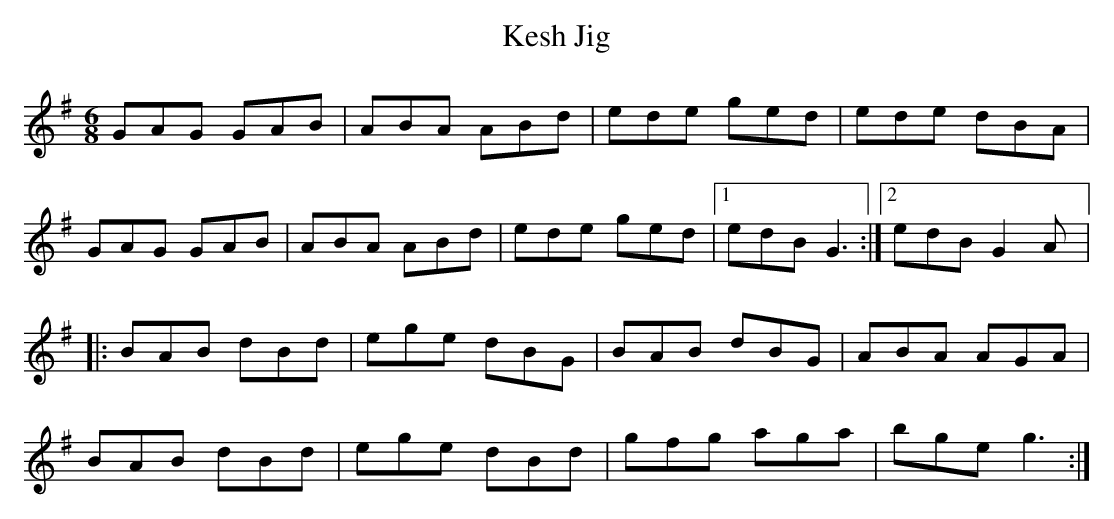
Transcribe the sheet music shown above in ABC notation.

X:1
T:Kesh Jig
M:6/8
L:1/8
K:G
GAG GAB | ABA ABd | ede ged | ede dBA |
GAG GAB | ABA ABd | ede ged |1 edB G3:|2 edB G2 A |:
BAB dBd | ege dBG | BAB dBG | ABA AGA |
BAB dBd | ege dBd | gfg aga | bge g3 :|
